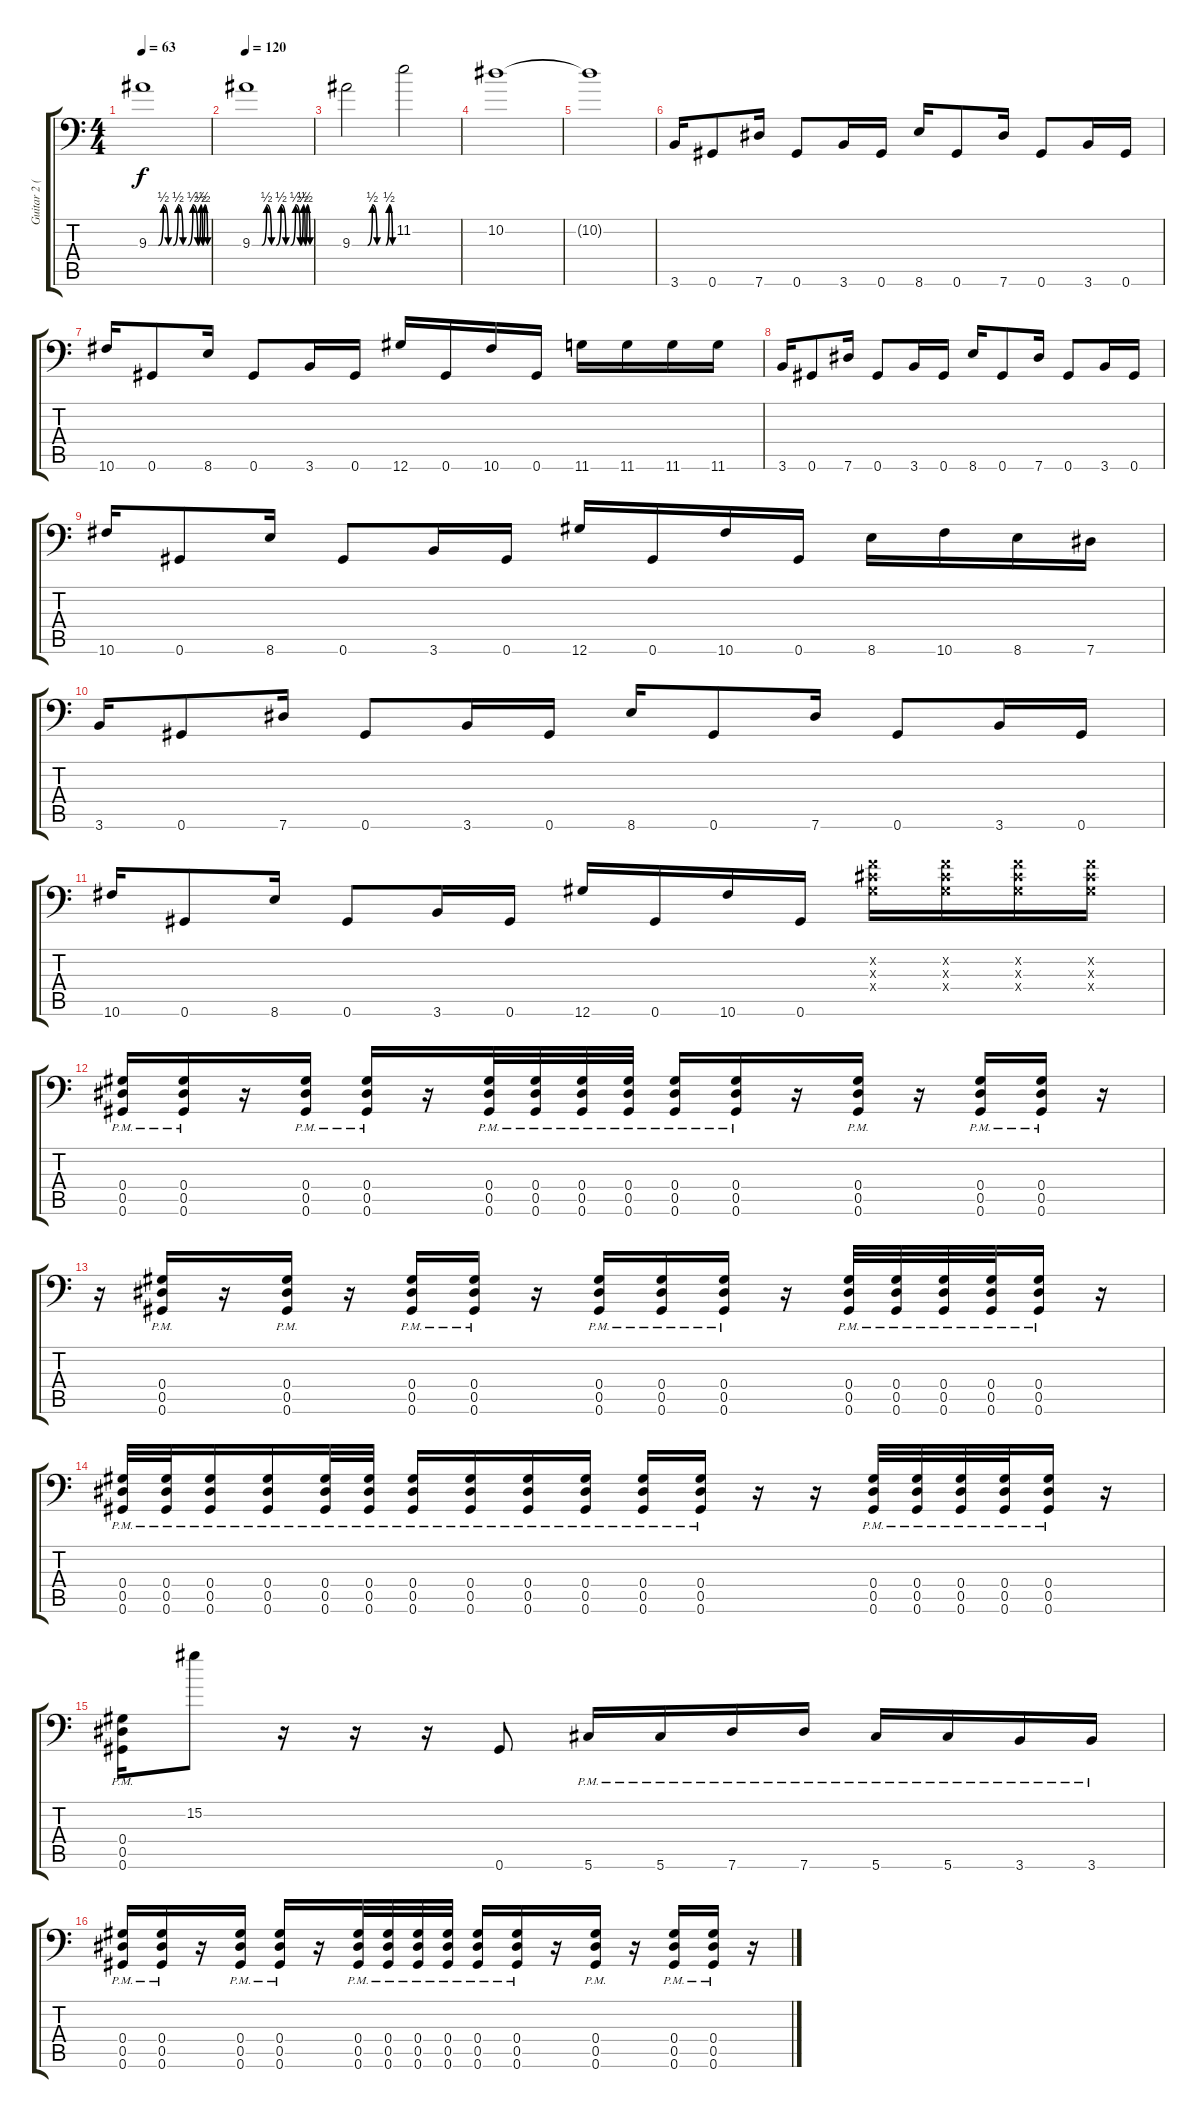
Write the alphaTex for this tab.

\track ("Guitar 2 (Drop G#)" "Guitar 2 (") {instrument distortionguitar}
\staff {score tabs}
\tuning (Bb3 F3 Db3 Ab2 Eb2 Ab1) {hide}
\ts (4 4)
\tempo 63
\clef f4
\ks c
9.3{be (custom 0 0 10 0 15 2 20 0 25 0 30 2 35 0 40 0 45 2 50 0 53 2 55 0 57 2 60 0)}.1{dy f} |
\tempo 120
9.3{be (custom 0 0 10 0 15 2 20 0 25 0 30 2 35 0 40 0 45 2 50 0 53 2 55 0 57 2 60 0)}.1 |
9.3{be (custom 0 0 23 0 30 2 37 0 50 0 55 2 60 0)}.2 11.2.2 |
10.2.1 |
10.2{t}.1 |
3.6.16 0.6.8 7.6.16 0.6.8 3.6.16 0.6.16 8.6.16 0.6.8 7.6.16 0.6.8 3.6.16 0.6.16 |
10.6.16 0.6.8 8.6.16 0.6.8 3.6.16 0.6.16 12.6.16 0.6.16 10.6.16 0.6.16 11.6.16 11.6.16 11.6.16 11.6.16 |
3.6.16 0.6.8 7.6.16 0.6.8 3.6.16 0.6.16 8.6.16 0.6.8 7.6.16 0.6.8 3.6.16 0.6.16 |
10.6.16 0.6.8 8.6.16 0.6.8 3.6.16 0.6.16 12.6.16 0.6.16 10.6.16 0.6.16 8.6.16 10.6.16 8.6.16 7.6.16 |
3.6.16 0.6.8 7.6.16 0.6.8 3.6.16 0.6.16 8.6.16 0.6.8 7.6.16 0.6.8 3.6.16 0.6.16 |
10.6.16 0.6.8 8.6.16 0.6.8 3.6.16 0.6.16 12.6.16 0.6.16 10.6.16 0.6.16 (0.2{x} 0.3{x} 0.4{x}).16 (0.2{x} 0.3{x} 0.4{x}).16 (0.2{x} 0.3{x} 0.4{x}).16 (0.2{x} 0.3{x} 0.4{x}).16 |
(0.4{pm} 0.5{pm} 0.6{pm}).16 (0.4{pm} 0.5{pm} 0.6{pm}).16 r.16 (0.4{pm} 0.5{pm} 0.6{pm}).16 (0.4{pm} 0.5{pm} 0.6{pm}).16 r.16 (0.4{pm} 0.5{pm} 0.6{pm}).32 (0.4{pm} 0.5{pm} 0.6{pm}).32 (0.4{pm} 0.5{pm} 0.6{pm}).32 (0.4{pm} 0.5{pm} 0.6{pm}).32 (0.4{pm} 0.5{pm} 0.6{pm}).16 (0.4{pm} 0.5{pm} 0.6{pm}).16 r.16 (0.4{pm} 0.5{pm} 0.6{pm}).16 r.16 (0.4{pm} 0.5{pm} 0.6{pm}).16 (0.4{pm} 0.5{pm} 0.6{pm}).16 r.16 |
r.16 (0.4{pm} 0.5{pm} 0.6{pm}).16 r.16 (0.4{pm} 0.5{pm} 0.6{pm}).16 r.16 (0.4{pm} 0.5{pm} 0.6{pm}).16 (0.4{pm} 0.5{pm} 0.6{pm}).16 r.16 (0.4{pm} 0.5{pm} 0.6{pm}).16 (0.4{pm} 0.5{pm} 0.6{pm}).16 (0.4{pm} 0.5{pm} 0.6{pm}).16 r.16 (0.4{pm} 0.5{pm} 0.6{pm}).32 (0.4{pm} 0.5{pm} 0.6{pm}).32 (0.4{pm} 0.5{pm} 0.6{pm}).32 (0.4{pm} 0.5{pm} 0.6{pm}).32 (0.4{pm} 0.5{pm} 0.6{pm}).16 r.16 |
(0.4{pm} 0.5{pm} 0.6{pm}).32 (0.4{pm} 0.5{pm} 0.6{pm}).32 (0.4{pm} 0.5{pm} 0.6{pm}).16 (0.4{pm} 0.5{pm} 0.6{pm}).16 (0.4{pm} 0.5{pm} 0.6{pm}).32 (0.4{pm} 0.5{pm} 0.6{pm}).32 (0.4{pm} 0.5{pm} 0.6{pm}).16 (0.4{pm} 0.5{pm} 0.6{pm}).16 (0.4{pm} 0.5{pm} 0.6{pm}).16 (0.4{pm} 0.5{pm} 0.6{pm}).16 (0.4{pm} 0.5{pm} 0.6{pm}).16 (0.4{pm} 0.5{pm} 0.6{pm}).16 r.16 r.16 (0.4{pm} 0.5{pm} 0.6{pm}).32 (0.4{pm} 0.5{pm} 0.6{pm}).32 (0.4{pm} 0.5{pm} 0.6{pm}).32 (0.4{pm} 0.5{pm} 0.6{pm}).32 (0.4{pm} 0.5{pm} 0.6{pm}).16 r.16 |
(0.4{pm} 0.5{pm} 0.6{pm}).16 15.2.8 r.16 r.16 r.16 0.6.8 5.6{pm}.16 5.6{pm}.16 7.6{pm}.16 7.6{pm}.16 5.6{pm}.16 5.6{pm}.16 3.6{pm}.16 3.6{pm}.16 |
(0.4{pm} 0.5{pm} 0.6{pm}).16 (0.4{pm} 0.5{pm} 0.6{pm}).16 r.16 (0.4{pm} 0.5{pm} 0.6{pm}).16 (0.4{pm} 0.5{pm} 0.6{pm}).16 r.16 (0.4{pm} 0.5{pm} 0.6{pm}).32 (0.4{pm} 0.5{pm} 0.6{pm}).32 (0.4{pm} 0.5{pm} 0.6{pm}).32 (0.4{pm} 0.5{pm} 0.6{pm}).32 (0.4{pm} 0.5{pm} 0.6{pm}).16 (0.4{pm} 0.5{pm} 0.6{pm}).16 r.16 (0.4{pm} 0.5{pm} 0.6{pm}).16 r.16 (0.4{pm} 0.5{pm} 0.6{pm}).16 (0.4{pm} 0.5{pm} 0.6{pm}).16 r.16
